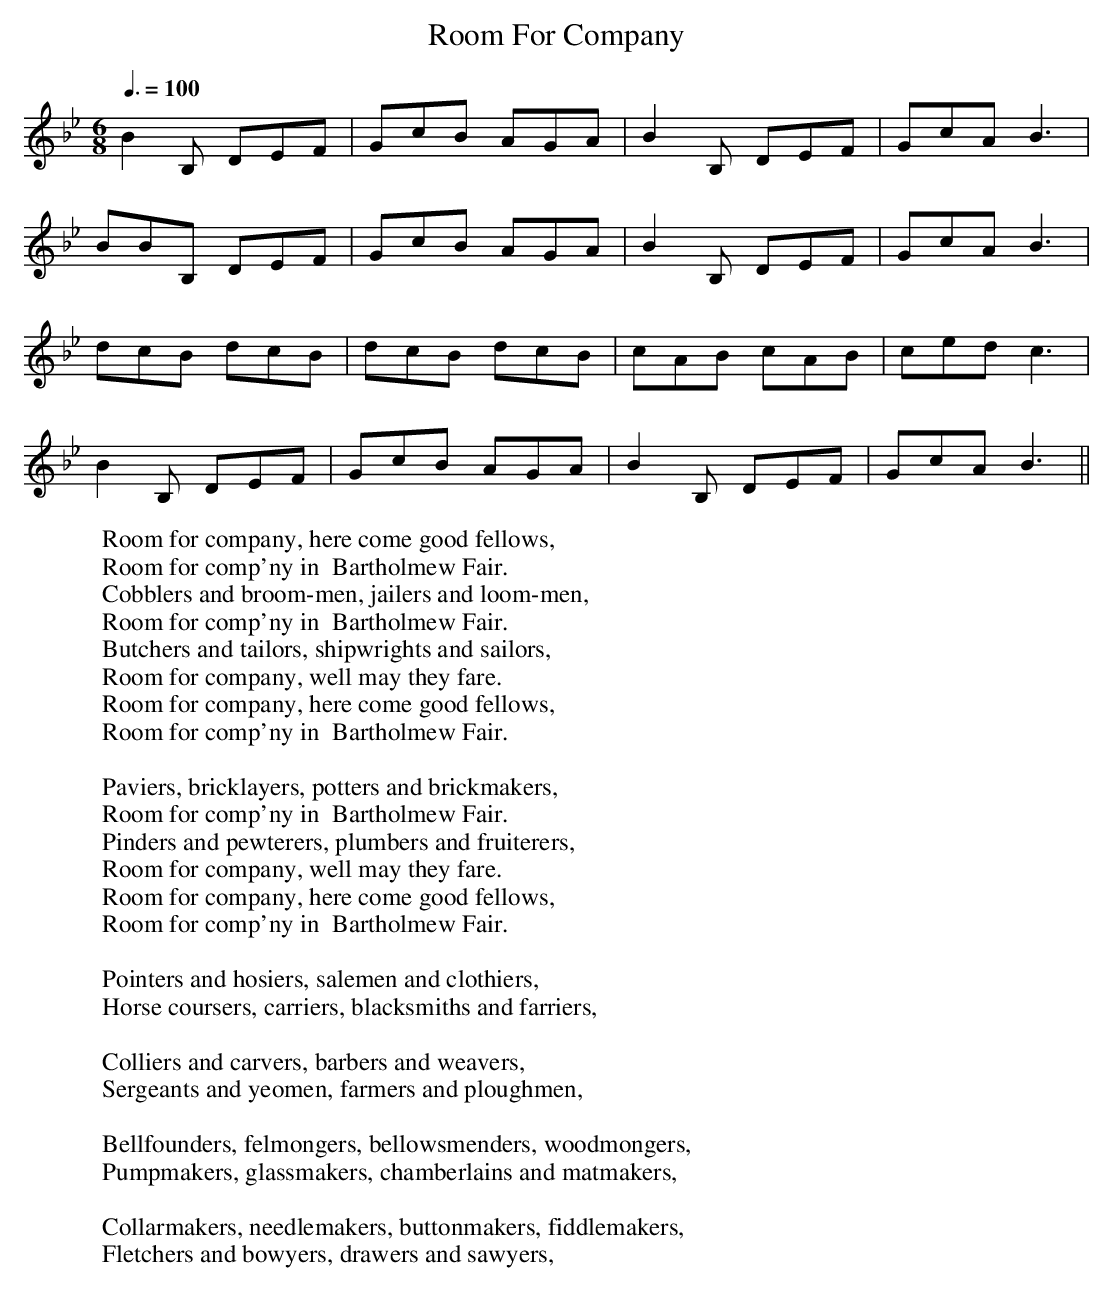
X:1
T:Room For Company
M:6/8
L:1/8
Q:3/8=100
W:Room for company, here come good fellows,
W:Room for comp'ny in  Bartholmew Fair.
W:Cobblers and broom-men, jailers and loom-men,
W:Room for comp'ny in  Bartholmew Fair.
W:Butchers and tailors, shipwrights and sailors,
W:Room for company, well may they fare.
W:Room for company, here come good fellows,
W:Room for comp'ny in  Bartholmew Fair.
W:
W:Paviers, bricklayers, potters and brickmakers,
W:Room for comp'ny in  Bartholmew Fair.
W:Pinders and pewterers, plumbers and fruiterers,
W:Room for company, well may they fare.
W:Room for company, here come good fellows,
W:Room for comp'ny in  Bartholmew Fair.
W:
W:Pointers and hosiers, salemen and clothiers,
W:Horse coursers, carriers, blacksmiths and farriers,
W:
W:Colliers and carvers, barbers and weavers,
W:Sergeants and yeomen, farmers and ploughmen,
W:
W:Bellfounders, felmongers, bellowsmenders, woodmongers,
W:Pumpmakers, glassmakers, chamberlains and matmakers,
W:
W:Collarmakers, needlemakers, buttonmakers, fiddlemakers,
W:Fletchers and bowyers, drawers and sawyers,
K:Bb
B2B, DEF|GcB A-GA|B2B, DEF|GcA B3|
BBB, D-EF|GcB A-GA|B2B, DEF|GcA B3|
dcB d-cB|dcB d-cB|c-AB cAB|ced c3|
B2B, DEF|GcB A-GA|B2B, DEF|GcA B3||
